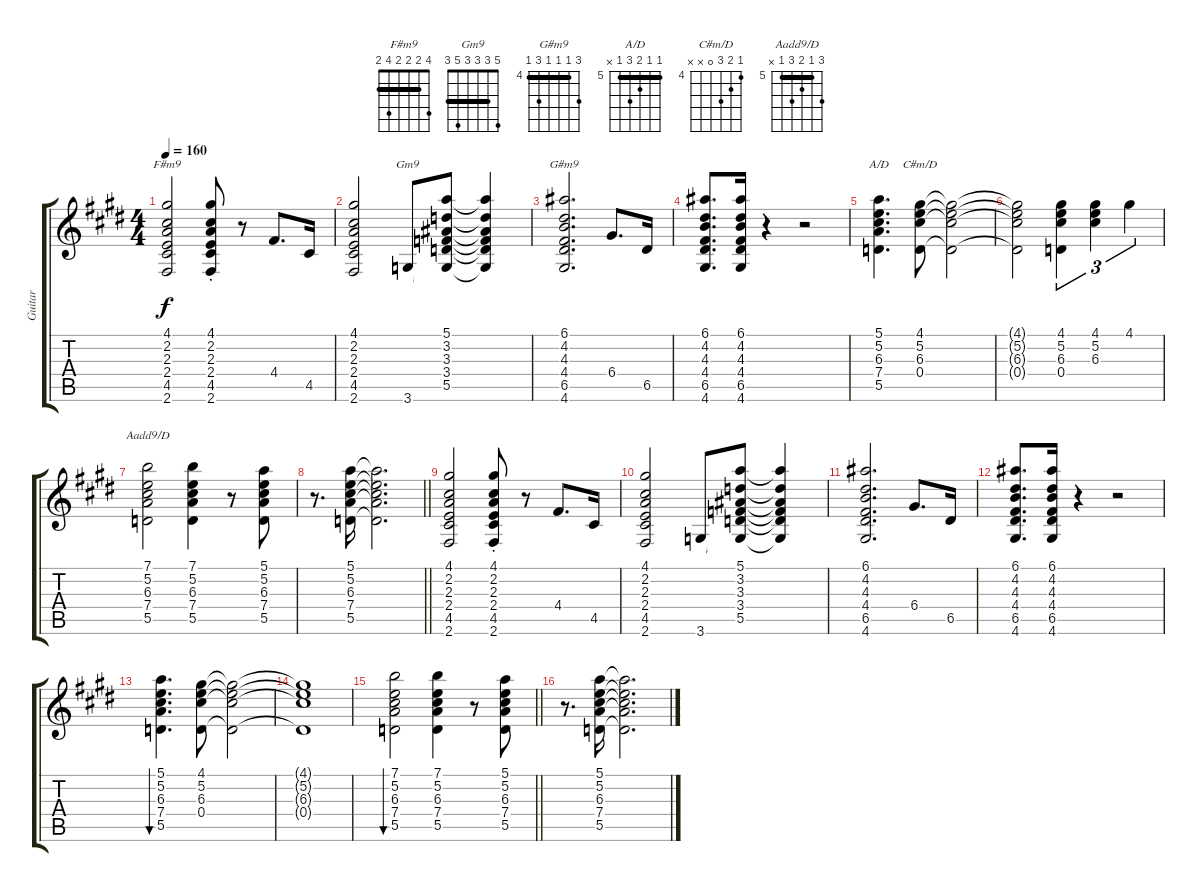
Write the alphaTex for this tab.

\track ("Guitar" "Guitar") {instrument acousticguitarsteel}
\staff {score tabs}
\tuning (E4 B3 G3 D3 A2 E2) {hide}
\chord ("F#m9" 4 2 2 2 4 2) {barre 2}
\chord ("Gm9" 5 3 3 3 5 3) {barre 3}
\chord ("G#m9" 6 4 4 4 6 4) {firstfret 4 barre 4}
\chord ("A/D" 5 5 6 7 5 x) {firstfret 5 barre 5}
\chord ("C#m/D" 4 5 6 0 x x) {firstfret 4}
\chord ("Aadd9/D" 7 5 6 7 5 x) {firstfret 5 barre 5}
\ts (4 4)
\tempo 160
\clef g2
\ks e
(4.1 2.2 2.3 2.4 4.5 2.6).2{ch "F#m9" dy f} (4.1{st} 2.2{st} 2.3{st} 2.4{st} 4.5{st} 2.6{st}).8 r.8 4.4.8{d} 4.5.16 |
(4.1 2.2 2.3 2.4 4.5 2.6).2 3.6.8{ch "Gm9"} (5.1 3.2 3.3 3.4 5.5 3.6{t}).8 (5.1{t} 3.2{t} 3.3{t} 3.4{t} 5.5{t} 3.6{t}).4 |
(6.1 4.2 4.3 4.4 6.5 4.6).2{d ch "G#m9"} 6.4.8{d} 6.5.16 |
(6.1 4.2 4.3 4.4 6.5 4.6).8{d} (6.1 4.2 4.3 4.4 6.5 4.6).16 r.4 r.2 |
(5.1 5.2 6.3 7.4 5.5).4{d ch "A/D"} (4.1 5.2 6.3 0.4).8{ch "C#m/D"} (4.1{t} 5.2{t} 6.3{t} 0.4{t}).2 |
(4.1{t} 5.2{t} 6.3{t} 0.4{t}).2 (4.1 5.2 6.3 0.4).4{tu (3 2)} (4.1 5.2 6.3).4{tu (3 2)} 4.1.4{tu (3 2)} |
(7.1 5.2 6.3 7.4 5.5).2{ch "Aadd9/D"} (7.1 5.2 6.3 7.4 5.5).4 r.8 (5.1 5.2 6.3 7.4 5.5).8 |
\barLineRight lightlight
r.8{d} (5.1 5.2 6.3 7.4 5.5).16 (5.1{t} 5.2{t} 6.3{t} 7.4{t} 5.5{t}).2{d} |
(4.1 2.2 2.3 2.4 4.5 2.6).2 (4.1{st} 2.2{st} 2.3{st} 2.4{st} 4.5{st} 2.6{st}).8 r.8 4.4.8{d} 4.5.16 |
(4.1 2.2 2.3 2.4 4.5 2.6).2 3.6.8 (5.1 3.2 3.3 3.4 5.5 3.6{t}).8 (5.1{t} 3.2{t} 3.3{t} 3.4{t} 5.5{t} 3.6{t}).4 |
(6.1 4.2 4.3 4.4 6.5 4.6).2{d} 6.4.8{d} 6.5.16 |
(6.1 4.2 4.3 4.4 6.5 4.6).8{d} (6.1 4.2 4.3 4.4 6.5 4.6).16 r.4 r.2 |
(5.1 5.2 6.3 7.4 5.5).4{d bu 240} (4.1 5.2 6.3 0.4).8 (4.1{t} 5.2{t} 6.3{t} 0.4{t}).2 |
(4.1{t} 5.2{t} 6.3{t} 0.4{t}).1 |
\barLineRight lightlight
(7.1 5.2 6.3 7.4 5.5).2{bu 240} (7.1 5.2 6.3 7.4 5.5).4 r.8 (5.1 5.2 6.3 7.4 5.5).8 |
r.8{d} (5.1 5.2 6.3 7.4 5.5).16 (5.1{t} 5.2{t} 6.3{t} 7.4{t} 5.5{t}).2{d}
